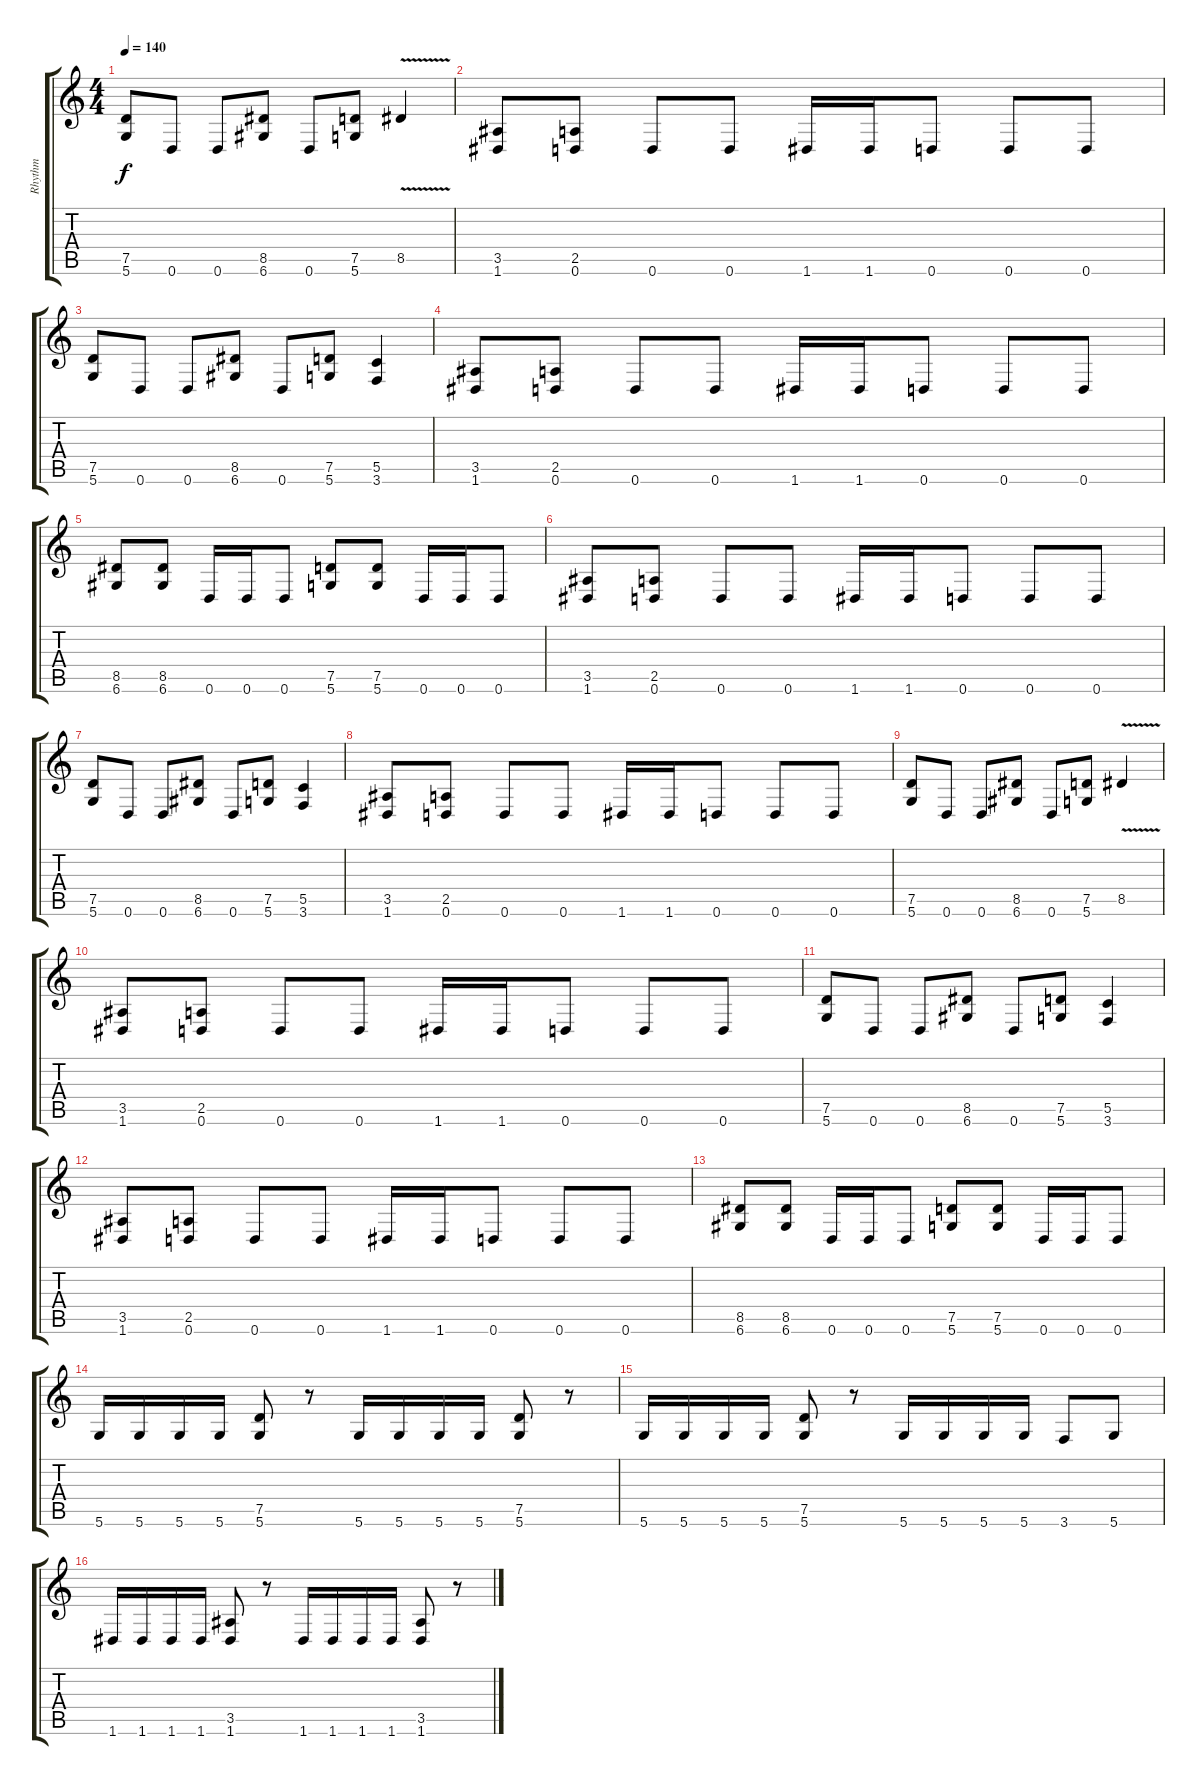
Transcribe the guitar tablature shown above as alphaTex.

\track ("Rhythm" "Rhythm") {instrument distortionguitar}
\staff {score tabs}
\tuning (D4 A3 F3 C3 G2 D2) {hide}
\ts (4 4)
\tempo 140
\clef g2
\ks c
(7.5 5.6).8{dy f} 0.6.8 0.6.8 (8.5 6.6).8 0.6.8 (7.5 5.6).8 8.5{v}.4 |
(3.5 1.6).8 (2.5 0.6).8 0.6.8 0.6.8 1.6.16 1.6.16 0.6.8 0.6.8 0.6.8 |
(7.5 5.6).8 0.6.8 0.6.8 (8.5 6.6).8 0.6.8 (7.5 5.6).8 (5.5 3.6).4 |
(3.5 1.6).8 (2.5 0.6).8 0.6.8 0.6.8 1.6.16 1.6.16 0.6.8 0.6.8 0.6.8 |
(8.5 6.6).8 (8.5 6.6).8 0.6.16 0.6.16 0.6.8 (7.5 5.6).8 (7.5 5.6).8 0.6.16 0.6.16 0.6.8 |
(3.5 1.6).8 (2.5 0.6).8 0.6.8 0.6.8 1.6.16 1.6.16 0.6.8 0.6.8 0.6.8 |
(7.5 5.6).8 0.6.8 0.6.8 (8.5 6.6).8 0.6.8 (7.5 5.6).8 (5.5 3.6).4 |
(3.5 1.6).8 (2.5 0.6).8 0.6.8 0.6.8 1.6.16 1.6.16 0.6.8 0.6.8 0.6.8 |
(7.5 5.6).8 0.6.8 0.6.8 (8.5 6.6).8 0.6.8 (7.5 5.6).8 8.5{v}.4 |
(3.5 1.6).8 (2.5 0.6).8 0.6.8 0.6.8 1.6.16 1.6.16 0.6.8 0.6.8 0.6.8 |
(7.5 5.6).8 0.6.8 0.6.8 (8.5 6.6).8 0.6.8 (7.5 5.6).8 (5.5 3.6).4 |
(3.5 1.6).8 (2.5 0.6).8 0.6.8 0.6.8 1.6.16 1.6.16 0.6.8 0.6.8 0.6.8 |
(8.5 6.6).8 (8.5 6.6).8 0.6.16 0.6.16 0.6.8 (7.5 5.6).8 (7.5 5.6).8 0.6.16 0.6.16 0.6.8 |
5.6.16 5.6.16 5.6.16 5.6.16 (7.5 5.6).8 r.8 5.6.16 5.6.16 5.6.16 5.6.16 (7.5 5.6).8 r.8 |
5.6.16 5.6.16 5.6.16 5.6.16 (7.5 5.6).8 r.8 5.6.16 5.6.16 5.6.16 5.6.16 3.6.8 5.6.8 |
1.6.16 1.6.16 1.6.16 1.6.16 (3.5 1.6).8 r.8 1.6.16 1.6.16 1.6.16 1.6.16 (3.5 1.6).8 r.8
